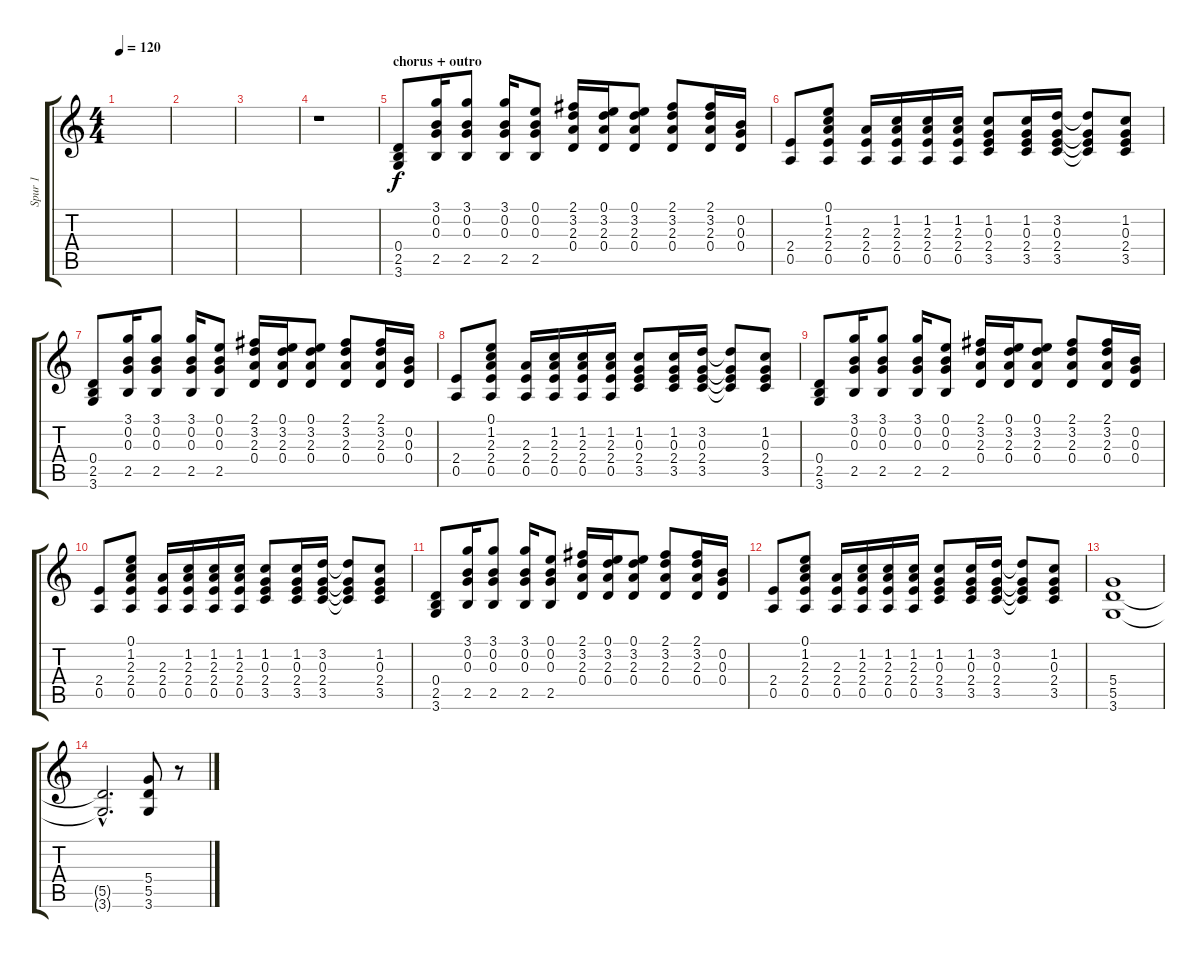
\track ("Spur 1" "Spur 1") {instrument acousticguitarsteel}
\staff {score tabs}
\tuning (E4 B3 G3 D3 A2 E2) {hide}
\ts (4 4)
\tempo 120
\clef g2
\ks c
|
|
|
r.1 |
\section ("" "chorus + outro")
(0.4 2.5 3.6).8 (3.1 0.2 0.3 2.5).16 (3.1 0.2 0.3 2.5).8 (3.1 0.2 0.3 2.5).16 (0.1 0.2 0.3 2.5).8 (2.1 3.2 2.3 0.4).16 (0.1 3.2 2.3 0.4).16 (0.1 3.2 2.3 0.4).8 (2.1 3.2 2.3 0.4).8 (2.1 3.2 2.3 0.4).16 (0.2 0.3 0.4).16 |
(2.4 0.5).8 (0.1 1.2 2.3 2.4 0.5).8 (2.3 2.4 0.5).16 (1.2 2.3 2.4 0.5).16 (1.2 2.3 2.4 0.5).16 (1.2 2.3 2.4 0.5).16 (1.2 0.3 2.4 3.5).8 (1.2 0.3 2.4 3.5).16 (3.2 0.3 2.4 3.5).16 (3.2{t} 0.3{t} 2.4{t} 3.5{t}).8 (1.2 0.3 2.4 3.5).8 |
(0.4 2.5 3.6).8 (3.1 0.2 0.3 2.5).16 (3.1 0.2 0.3 2.5).8 (3.1 0.2 0.3 2.5).16 (0.1 0.2 0.3 2.5).8 (2.1 3.2 2.3 0.4).16 (0.1 3.2 2.3 0.4).16 (0.1 3.2 2.3 0.4).8 (2.1 3.2 2.3 0.4).8 (2.1 3.2 2.3 0.4).16 (0.2 0.3 0.4).16 |
(2.4 0.5).8 (0.1 1.2 2.3 2.4 0.5).8 (2.3 2.4 0.5).16 (1.2 2.3 2.4 0.5).16 (1.2 2.3 2.4 0.5).16 (1.2 2.3 2.4 0.5).16 (1.2 0.3 2.4 3.5).8 (1.2 0.3 2.4 3.5).16 (3.2 0.3 2.4 3.5).16 (3.2{t} 0.3{t} 2.4{t} 3.5{t}).8 (1.2 0.3 2.4 3.5).8 |
(0.4 2.5 3.6).8 (3.1 0.2 0.3 2.5).16 (3.1 0.2 0.3 2.5).8 (3.1 0.2 0.3 2.5).16 (0.1 0.2 0.3 2.5).8 (2.1 3.2 2.3 0.4).16 (0.1 3.2 2.3 0.4).16 (0.1 3.2 2.3 0.4).8 (2.1 3.2 2.3 0.4).8 (2.1 3.2 2.3 0.4).16 (0.2 0.3 0.4).16 |
(2.4 0.5).8 (0.1 1.2 2.3 2.4 0.5).8 (2.3 2.4 0.5).16 (1.2 2.3 2.4 0.5).16 (1.2 2.3 2.4 0.5).16 (1.2 2.3 2.4 0.5).16 (1.2 0.3 2.4 3.5).8 (1.2 0.3 2.4 3.5).16 (3.2 0.3 2.4 3.5).16 (3.2{t} 0.3{t} 2.4{t} 3.5{t}).8 (1.2 0.3 2.4 3.5).8 |
(0.4 2.5 3.6).8 (3.1 0.2 0.3 2.5).16 (3.1 0.2 0.3 2.5).8 (3.1 0.2 0.3 2.5).16 (0.1 0.2 0.3 2.5).8 (2.1 3.2 2.3 0.4).16 (0.1 3.2 2.3 0.4).16 (0.1 3.2 2.3 0.4).8 (2.1 3.2 2.3 0.4).8 (2.1 3.2 2.3 0.4).16 (0.2 0.3 0.4).16 |
(2.4 0.5).8 (0.1 1.2 2.3 2.4 0.5).8 (2.3 2.4 0.5).16 (1.2 2.3 2.4 0.5).16 (1.2 2.3 2.4 0.5).16 (1.2 2.3 2.4 0.5).16 (1.2 0.3 2.4 3.5).8 (1.2 0.3 2.4 3.5).16 (3.2 0.3 2.4 3.5).16 (3.2{t} 0.3{t} 2.4{t} 3.5{t}).8 (1.2 0.3 2.4 3.5).8 |
(5.4 5.5 3.6).1 |
(5.5{hac t} 3.6{hac t}).2{d} (5.4 5.5 3.6).8 r.8
